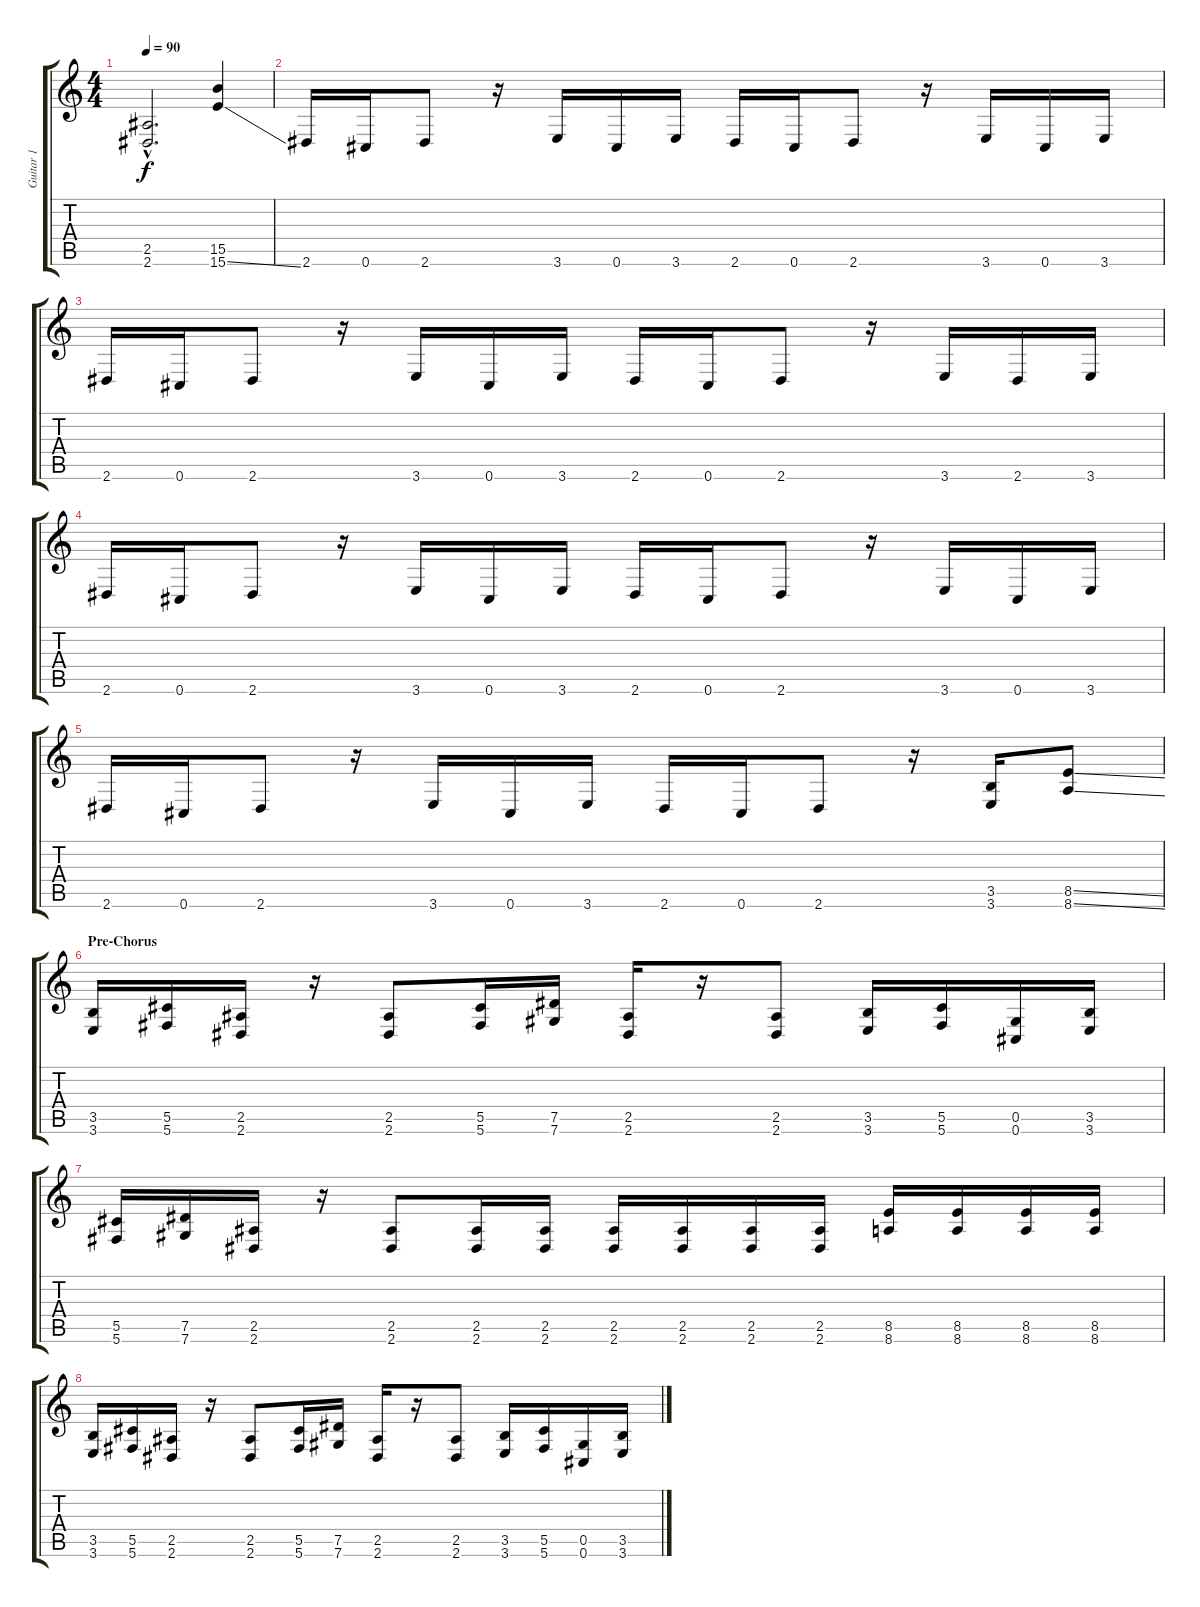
\track ("Guitar 1" "Guitar 1") {instrument distortionguitar}
\staff {score tabs}
\tuning (Eb4 Bb3 Gb3 Db3 Ab2 Db2) {hide}
\ts (4 4)
\tempo 90
\clef g2
\ks c
(2.5{hac t} 2.6{hac t}).2{d dy f} (15.5 15.6{ss}).4 |
2.6.16 0.6.16 2.6.8 r.16 3.6.16 0.6.16 3.6.16 2.6.16 0.6.16 2.6.8 r.16 3.6.16 0.6.16 3.6.16 |
2.6.16 0.6.16 2.6.8 r.16 3.6.16 0.6.16 3.6.16 2.6.16 0.6.16 2.6.8 r.16 3.6.16 2.6.16 3.6.16 |
2.6.16 0.6.16 2.6.8 r.16 3.6.16 0.6.16 3.6.16 2.6.16 0.6.16 2.6.8 r.16 3.6.16 0.6.16 3.6.16 |
2.6.16 0.6.16 2.6.8 r.16 3.6.16 0.6.16 3.6.16 2.6.16 0.6.16 2.6.8 r.16 (3.5 3.6).16 (8.5{ss} 8.6{ss}).8 |
\section ("" "Pre-Chorus")
(3.5 3.6).16 (5.5 5.6).16 (2.5 2.6).16 r.16 (2.5 2.6).8 (5.5 5.6).16 (7.5 7.6).16 (2.5 2.6).16 r.16 (2.5 2.6).8 (3.5 3.6).16 (5.5 5.6).16 (0.5 0.6).16 (3.5 3.6).16 |
(5.5 5.6).16 (7.5 7.6).16 (2.5 2.6).16 r.16 (2.5 2.6).8 (2.5 2.6).16 (2.5 2.6).16 (2.5 2.6).16 (2.5 2.6).16 (2.5 2.6).16 (2.5 2.6).16 (8.5 8.6).16 (8.5 8.6).16 (8.5 8.6).16 (8.5 8.6).16 |
(3.5 3.6).16 (5.5 5.6).16 (2.5 2.6).16 r.16 (2.5 2.6).8 (5.5 5.6).16 (7.5 7.6).16 (2.5 2.6).16 r.16 (2.5 2.6).8 (3.5 3.6).16 (5.5 5.6).16 (0.5 0.6).16 (3.5 3.6).16
